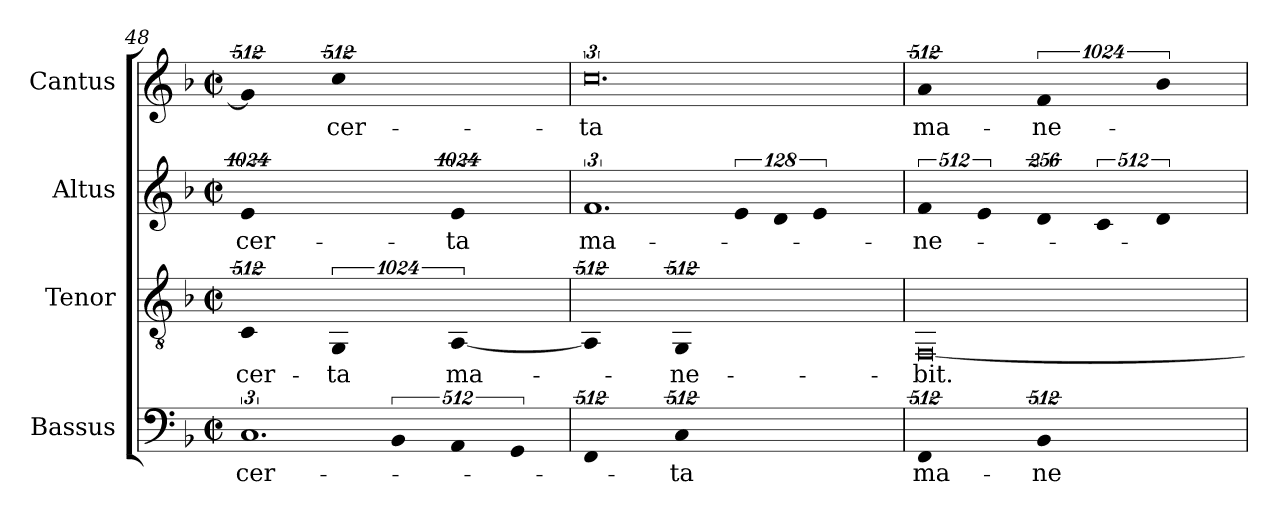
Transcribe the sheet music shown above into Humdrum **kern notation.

**kern	**text	**kern	**text	**kern	**text	**kern	**text
*part4	*part4	*part3	*part3	*part2	*part2	*part1	*part1
*staff4	*staff4	*staff3	*staff3	*staff2	*staff2	*staff1	*staff1
*I"Bassus	*	*I"Tenor	*	*I"Altus	*	*I"Cantus	*
*clefF4	*	*clefGv2	*	*clefG2	*	*clefG2	*
*k[b-]	*	*k[b-]	*	*k[b-]	*	*k[b-]	*
*F:	*	*F:	*	*F:	*	*F:	*
*M2/2	*	*M2/2	*	*M2/2	*	*M2/2	*
*met(c|)	*	*met(c|)	*	*met(c|)	*	*met(c|)	*
=48	=48	=48	=48	=48	=48	=48	=48
!	!LO:LY:b:color=#000000	!LO:N:vis=1	!	!	!	!	!
!	!	!	!LO:LY:b:color=#000000	!LO:N:vis=0	!	!	!
!	!	!	!	!	!LO:LY:b:color=#000000	!LO:N:vis=1	!
3%2.Ci	cer-	512%341Ci	cer-	1024%1365ei	cer-	512%341gi]	.
!	!	!LO:N:vis=1	!	!	!	!	!
!	!	!	!LO:LY:b:color=#000000	!	!	!LO:N:vis=0	!
!	!	!	!	!	!	!	!LO:LY:b:color=#000000
.	.	1024%683GGi	-ta	.	.	512%683cci	cer-
!LO:N:vis=2	!	!	!	!	!	!	!
1024%341BB-i/	.	.	.	.	.	.	.
!LO:N:vis=2	!	!LO:N:vis=1	!	!	!	!	!
!	!	!	!LO:LY:b:color=#000000	!LO:N:vis=1	!	!	!
!	!	!	!	!	!LO:LY:b:color=#000000	!	!
1024%341AAi/	.	[<1024%683AAi	ma-	1024%683ei	-ta	.	.
!LO:N:vis=2	!	!	!	!	!	!	!
512%171GGi/	.	.	.	.	.	.	.
=49	=49	=49	=49	=49	=49	=49	=49
!LO:N:vis=1	!	!LO:N:vis=1	!	!	!	!	!
!	!	!	!	!	!LO:LY:b:color=#000000	!	!
!	!	!	!	!	!	!	!LO:LY:b:color=#000000
512%341FFi	.	512%341AAi]	.	3%2.fi	ma-	3%4.cci	-ta
!LO:N:vis=0	!	!	!	!	!	!	!
!	!LO:LY:b:color=#000000	!LO:N:vis=0	!	!	!	!	!
!	!	!	!LO:LY:b:color=#000000	!	!	!	!
512%683Ci	-ta	512%683GGi	-ne-	.	.	.	.
!	!	!	!	!LO:N:vis=4	!	!	!
.	.	.	.	512%85ei/	.	.	.
!	!	!	!	!LO:N:vis=4	!	!	!
.	.	.	.	1024%171di/	.	.	.
!	!	!	!	!LO:N:vis=1	!	!	!
.	.	.	.	1024%683ei	.	.	.
=50	=50	=50	=50	=50	=50	=50	=50
!LO:N:vis=1	!	!	!	!	!	!	!
!	!LO:LY:b:color=#000000	!	!	!	!	!	!
!	!	!	!LO:LY:b:color=#000000	!LO:N:vis=2	!	!	!
!	!	!	!	!	!LO:LY:b:color=#000000	!LO:N:vis=1	!
!	!	!	!	!	!	!	!LO:LY:b:color=#000000
512%341FFi	ma-	[<0FFi	-bit.	1024%341fi/	-ne-	512%341ai	ma-
!	!	!	!	!LO:N:vis=2	!	!	!
.	.	.	.	1024%341ei/	.	.	.
!LO:N:vis=0	!	!	!	!	!	!	!
!	!LO:LY:b:color=#000000	!	!	!LO:N:vis=2	!	!LO:N:vis=1	!
!	!	!	!	!	!	!	!LO:LY:b:color=#000000
512%683BB-i	-ne-	.	.	512%171di/	.	1024%683fi	-ne-
!	!	!	!	!LO:N:vis=2	!	!	!
.	.	.	.	1024%341ci/	.	.	.
!	!	!	!	!LO:N:vis=1	!	!LO:N:vis=1	!
.	.	.	.	1024%683di	.	1024%683b-i	.
=	=	=	=	=	=	=	=
*-	*-	*-	*-	*-	*-	*-	*-
